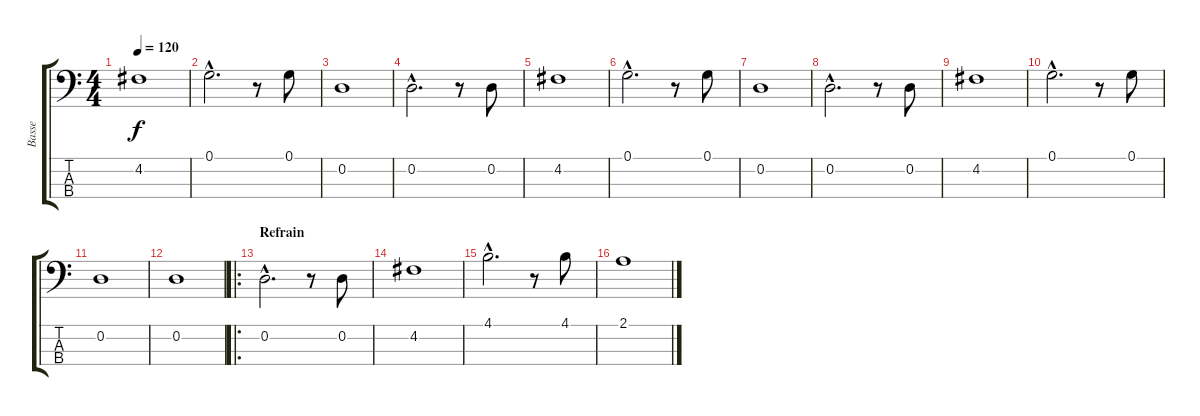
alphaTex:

\track ("Basse" "Basse") {instrument electricbassfinger}
\staff {score tabs}
\tuning (G2 D2 A1 E1) {hide}
\ts (4 4)
\tempo 120
\clef f4
\ks c
4.2.1{dy f} |
0.1{hac}.2{d} r.8 0.1.8 |
0.2.1 |
0.2{hac}.2{d} r.8 0.2.8 |
4.2.1 |
0.1{hac}.2{d} r.8 0.1.8 |
0.2.1 |
0.2{hac}.2{d} r.8 0.2.8 |
4.2.1 |
0.1{hac}.2{d} r.8 0.1.8 |
0.2.1 |
0.2.1 |
\ro
\section ("" "Refrain")
0.2{hac}.2{d} r.8 0.2.8 |
4.2.1 |
4.1{hac}.2{d} r.8 4.1.8 |
2.1.1
